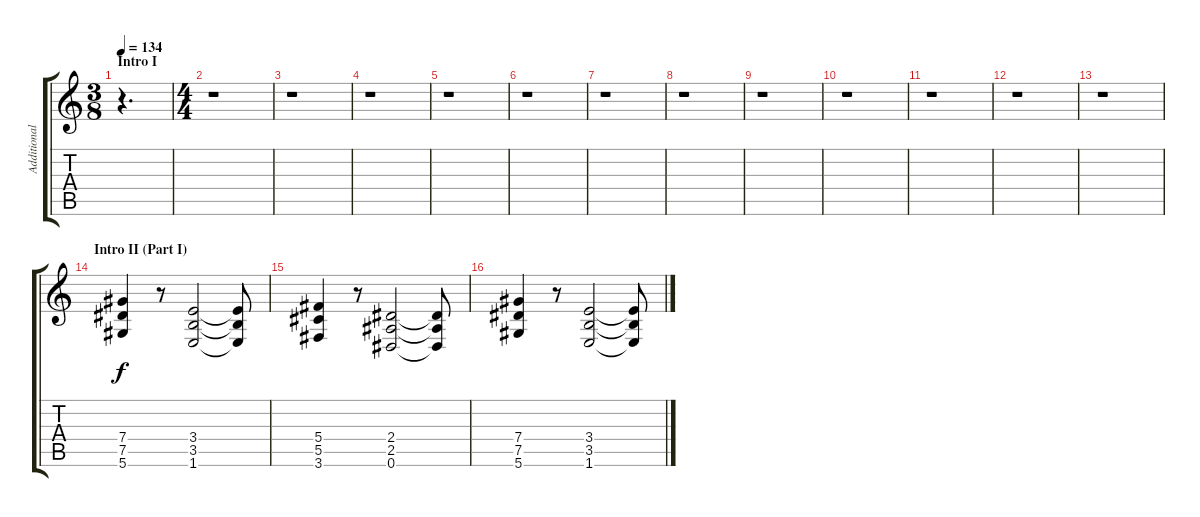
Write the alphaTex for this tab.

\track ("Additional Guitars" "Additional") {instrument distortionguitar}
\staff {score tabs}
\tuning (Eb4 Bb3 Gb3 Db3 Ab2 Eb2) {hide}
\ts (3 8)
\section ("" "Intro I")
\tempo 134
\clef g2
\ks c
r.4{d dy f instrument distortionguitar} |
\ts (4 4)
r.1 |
r.1 |
r.1 |
r.1 |
r.1 |
r.1 |
r.1 |
r.1 |
r.1 |
r.1 |
r.1 |
r.1 |
\section ("" "Intro II (Part I)")
(7.4 7.5 5.6).4 r.8 (3.4 3.5 1.6).2 (3.4{t} 3.5{t} 1.6{t}).8 |
(5.4 5.5 3.6).4 r.8 (2.4 2.5 0.6).2 (2.4{t} 2.5{t} 0.6{t}).8 |
(7.4 7.5 5.6).4 r.8 (3.4 3.5 1.6).2 (3.4{t} 3.5{t} 1.6{t}).8
